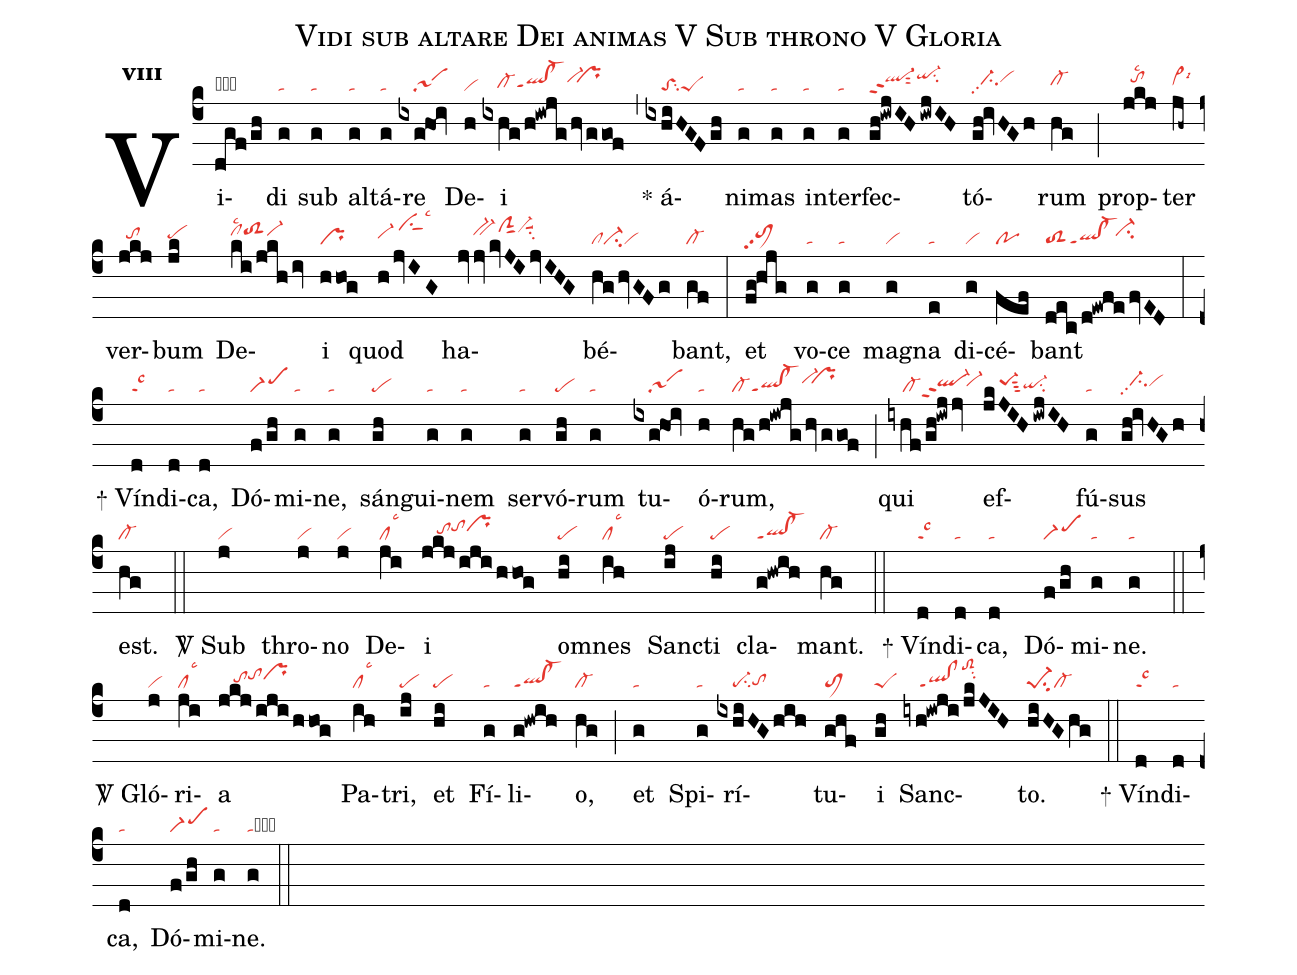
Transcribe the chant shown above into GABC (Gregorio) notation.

name:Vidi sub altare Dei animas V Sub throno V Gloria;
office-part:re;
mode:8;
nabc-lines:1;
%%
initial-style: 0;
name: Vidi sub altare Dei;
mode: 8;
office-part: Responsorium;
annotation: Resp.;
annotation: viii;
nabc-lines: 1;
%%
(c4) Vi(dgf/gh|obto/pehh)di(g|ta) sub(g|ta) al(g|ta)tá(g|ta)re(ixg!hoi|////sa1) De(h|vi)i(ixhg/h!iwjg/hv/ggof|////cl-hgqlhg!cl-hgppt1vi-hi``prhi) (,) <sp>*</sp> á(ixhiHGFgh|////toSsu2peS)ni(g|ta)mas(g|ta) in(g|ta)ter(g|ta)fec(gh!iwjIH/iwjIH|ql-hippt2sut2qi-hjsu2)tó(gh!ivHGh|//ci-hhpp2vihi)rum(hg|cl-hh) (;) prop(jkj|//tohilsc2)ter(jh~|vi>hhlsi6) ver(jkj|//tohh)bum(jk|pehh) De(ki/jkh/iv|clhilsc2toS2hivi-hi)i(hhog|pr) quod(h/jvIG|vi-hh/ciShklsc3) ha(jvjvkvJIjvIHG|////bv-hiclShjsut1vi-hjsuu1su2)bé(hg/hvGFg|clci-vi)bant,(gf|cl-) (:) et(fg!hjg|toM1hhpp2) vo(g|ta)ce(g|ta) ma(g|vi)gna(e|ta) di(g|vi)cé(fef|po)bant(dec/d!ewfe/fvED|toS2ql!cl-ppt1`ci-hi) (:)
<sp>+</sp> Vín(d|talsc3)di(d|ta)ca,(d|ta) Dó(f/gh|scM1)mi(g|ta)ne,(g|ta) sán(gh|pe)gui(g|ta)nem(g|ta) ser(g|ta)vó(gh|pe)rum(g|ta) tu(ixg!hoi|////sa1)ó(h|ta)rum,(hg/h!iwjg/hv/ggof|cl-ql!cl-ppt1vi-hi``prhi) (;) qui(iyhf/gh!iwjjv|////cl-ql-hhppt2`vi-hh) ef(jkJIH/iwjIH|////pe-1hhsut3qi-hgsu2)fú(g|ta)sus(gh!ivHGh|//ci-hhpp2vihh) est.(hg|cl-) (::)
<sp>V/</sp> Sub(j|vi) thro(j|vi)no(j|vi) De(ji|cllsc3)i(jkj/iji/hhog|////tohhtohiprhi) om(hi|pe)nes(ih|cllsc3) Sanc(ij|pe)ti(hi|pe) cla(g!hwih|ql!cl-ppt1)mant.(hg|cl-) (::)

<sp>+</sp> Vín(d|talsc3)di(d|ta)ca,(d|ta) Dó(f/gh|scM1)mi(g|ta)ne.(g|ta) (::)

<sp>V/</sp> Gló(j|vi)ri(ji|cllsc3)a(jkj/iji/hhog|////tohhtohiprhi) Pa(ih|cllsc3)tri,(ij|pe) et(hi|pe) Fí(g|ta)li(g!hwih|ql!cl-ppt1)o,(hg|cl-) (;) et(g|ta) Spi(g|ta)rí(ixhiHG/hih|////pe-su2tohg)tu(ghf|toM1)i(gh|peS) Sanc(iyh!iwji/jkJIH|////ql!clppt1toS2hlsu2)to.(hiHGhg|pe-1su2cl-) (::)
<sp>+</sp> Vín(d|talsc3)di(d|ta)ca,(d|ta) Dó(f/gh|scM1)mi(g|ta)ne.(g|tacb) (::)
